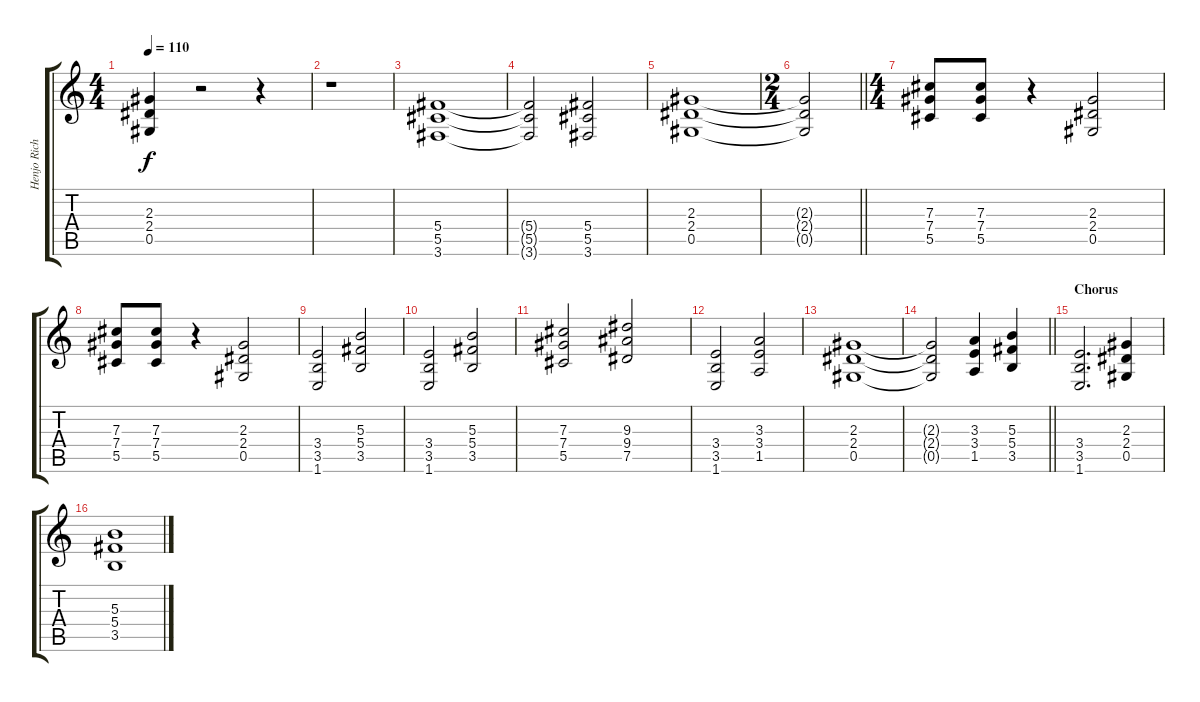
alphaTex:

\track ("Henjo Richter (Guitar)" "Henjo Rich") {instrument distortionguitar}
\staff {score tabs}
\tuning (Eb4 Bb3 Gb3 Db3 Ab2 Eb2) {hide}
\ts (4 4)
\tempo 110
\clef g2
\ks c
(2.3 2.4 0.5).4{dy f} r.2 r.4 |
r.1 |
(5.4 5.5 3.6).1 |
(5.4{t} 5.5{t} 3.6{t}).2 (5.4 5.5 3.6).2 |
(2.3 2.4 0.5).1 |
\ts (2 4)
\barLineRight lightlight
(2.3{t} 2.4{t} 0.5{t}).2 |
\ts (4 4)
(7.3 7.4 5.5).8 (7.3 7.4 5.5).8 r.4 (2.3 2.4 0.5).2 |
(7.3 7.4 5.5).8 (7.3 7.4 5.5).8 r.4 (2.3 2.4 0.5).2 |
(3.4 3.5 1.6).2 (5.3 5.4 3.5).2 |
(3.4 3.5 1.6).2 (5.3 5.4 3.5).2 |
(7.3 7.4 5.5).2 (9.3 9.4 7.5).2 |
(3.4 3.5 1.6).2 (3.3 3.4 1.5).2 |
(2.3 2.4 0.5).1 |
\barLineRight lightlight
(2.3{t} 2.4{t} 0.5{t}).2 (3.3 3.4 1.5).4 (5.3 5.4 3.5).4 |
\section ("" "Chorus")
(3.4 3.5 1.6).2{d} (2.3 2.4 0.5).4 |
(5.3 5.4 3.5).1
